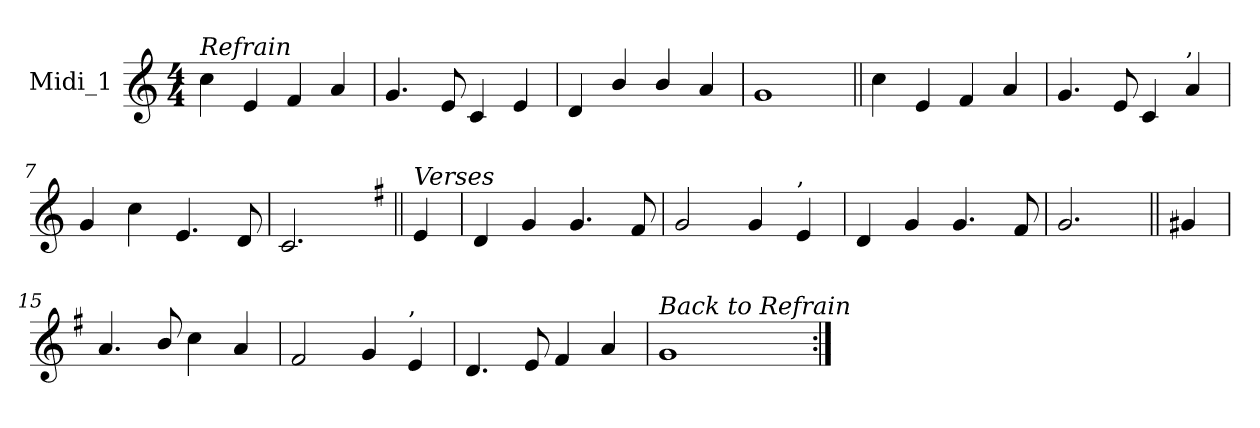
**kern
*part1
*staff1
*I"Midi_1
*clefG2
*k[]
*C:
*M4/4
=1
!LO:TX:a:i:t=Refrain
4cc
4e
4f
4a
=2
4.g
8e
4c
4e
=3
4d
4b/
4b/
4a
=4
1g
!!LO:LB:g=z
=5||
4cc
4e
4f
4a
=6
4.g
8e
4c
!LO:TX:a:t=,
4a
=7
4g
4cc
4.e
8d
=8
2.c
*k[f#]
*G:
!!LO:LB:g=z
=9||
!LO:TX:a:i:t=Verses
4e
=10
4d
4g
4.g
8f#
=11
2g
4g
!LO:TX:a:t=,
4e
=12
4d
4g
4.g
8f#
=13
2.g
!!LO:LB:g=z
=14||
4g#X
=15
4.a
8b/
4cc
4a
=16
2f#
4g
!LO:TX:a:t=,
4e
=17
4.d
8e
4f#
4a
=18
!LO:TX:a:i:t=Back to Refrain
1g
=:|!
*-
